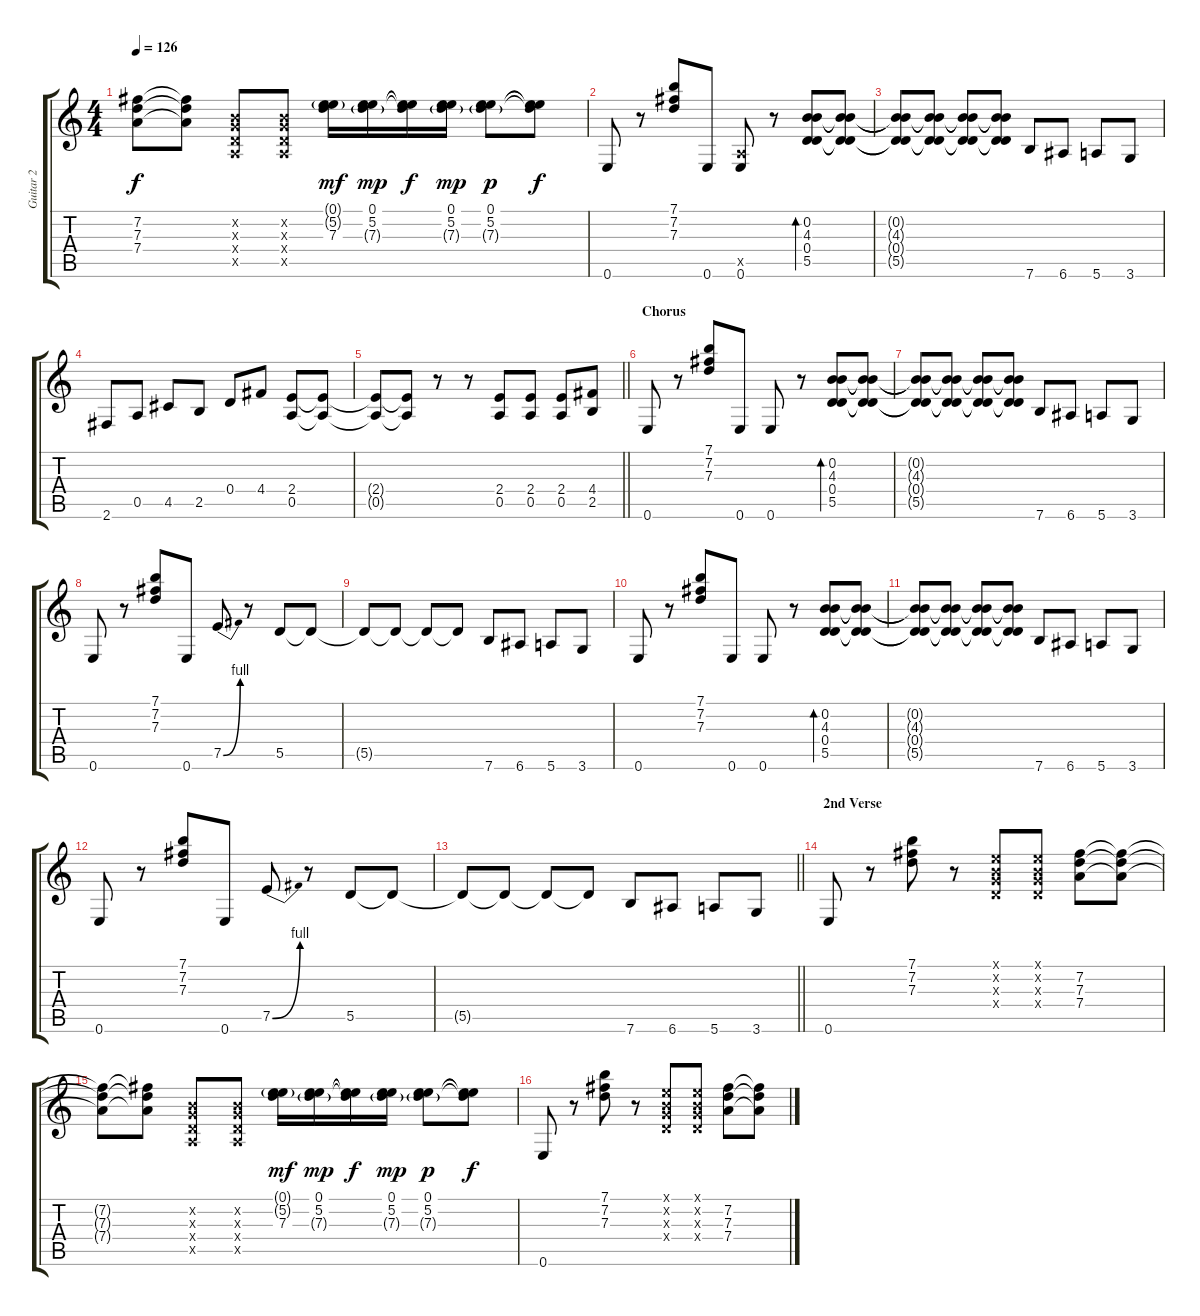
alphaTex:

\track ("Guitar 2" "Guitar 2") {instrument overdrivenguitar}
\staff {score tabs}
\tuning (E4 B3 G3 D3 A2 E2) {hide}
\ts (4 4)
\tempo 126
\clef g2
\ks c
(7.2{t} 7.3{t} 7.4{t}).8{dy f} (7.2{t} 7.3{t} 7.4{t}).8 (0.2{x} 0.3{x} 0.4{x} 0.5{x}).8 (0.2{x} 0.3{x} 0.4{x} 0.5{x}).8 (0.1{g} 5.2{g} 7.3).16{dy mf} (0.1 5.2 7.3{g}).16{dy mp} (0.1{t} 5.2{t} 7.3{t}).16{dy f} (0.1 5.2 7.3{g}).16{dy mp} (0.1 5.2 7.3{g}).8{dy p} (0.1{t} 5.2{t} 7.3{t}).8{dy f} |
0.6.8 r.8 (7.1 7.2 7.3).8 0.6.8 (0.5{x} 0.6).8 r.8 (0.2 4.3 0.4 5.5).8{bd 30} (0.2{t} 4.3{t} 0.4{t} 5.5{t}).8 |
(0.2{t} 4.3{t} 0.4{t} 5.5{t}).8 (0.2{t} 4.3{t} 0.4{t} 5.5{t}).8 (0.2{t} 4.3{t} 0.4{t} 5.5{t}).8 (0.2{t} 4.3{t} 0.4{t} 5.5{t}).8 7.6.8 6.6.8 5.6.8 3.6.8 |
2.6.8 0.5.8 4.5.8 2.5.8 0.4.8 4.4.8 (2.4 0.5).8 (2.4{t} 0.5{t}).8 |
\barLineRight lightlight
(2.4{t} 0.5{t}).8 (2.4{t} 0.5{t}).8 r.8 r.8 (2.4 0.5).8 (2.4 0.5).8 (2.4 0.5).8 (4.4 2.5).8 |
\section ("" "Chorus")
0.6.8 r.8 (7.1 7.2 7.3).8 0.6.8 0.6.8 r.8 (0.2 4.3 0.4 5.5).8{bd 30} (0.2{t} 4.3{t} 0.4{t} 5.5{t}).8 |
(0.2{t} 4.3{t} 0.4{t} 5.5{t}).8 (0.2{t} 4.3{t} 0.4{t} 5.5{t}).8 (0.2{t} 4.3{t} 0.4{t} 5.5{t}).8 (0.2{t} 4.3{t} 0.4{t} 5.5{t}).8 7.6.8 6.6.8 5.6.8 3.6.8 |
0.6.8 r.8 (7.1 7.2 7.3).8 0.6.8 7.5{be (bend 0 0 60 4)}.8 r.8 5.5.8 5.5{t}.8 |
5.5{t}.8 5.5{t}.8 5.5{t}.8 5.5{t}.8 7.6.8 6.6.8 5.6.8 3.6.8 |
0.6.8 r.8 (7.1 7.2 7.3).8 0.6.8 0.6.8 r.8 (0.2 4.3 0.4 5.5).8{bd 30} (0.2{t} 4.3{t} 0.4{t} 5.5{t}).8 |
(0.2{t} 4.3{t} 0.4{t} 5.5{t}).8 (0.2{t} 4.3{t} 0.4{t} 5.5{t}).8 (0.2{t} 4.3{t} 0.4{t} 5.5{t}).8 (0.2{t} 4.3{t} 0.4{t} 5.5{t}).8 7.6.8 6.6.8 5.6.8 3.6.8 |
0.6.8 r.8 (7.1 7.2 7.3).8 0.6.8 7.5{be (bend 0 0 60 4)}.8 r.8 5.5.8 5.5{t}.8 |
\barLineRight lightlight
5.5{t}.8 5.5{t}.8 5.5{t}.8 5.5{t}.8 7.6.8 6.6.8 5.6.8 3.6.8 |
\section ("" "2nd Verse")
0.6.8 r.8 (7.1 7.2 7.3).8 r.8 (0.1{x} 0.2{x} 0.3{x} 0.4{x}).8 (0.1{x} 0.2{x} 0.3{x} 0.4{x}).8 (7.2 7.3 7.4).8 (7.2{t} 7.3{t} 7.4{t}).8 |
(7.2{t} 7.3{t} 7.4{t}).8 (7.2{t} 7.3{t} 7.4{t}).8 (0.2{x} 0.3{x} 0.4{x} 0.5{x}).8 (0.2{x} 0.3{x} 0.4{x} 0.5{x}).8 (0.1{g} 5.2{g} 7.3).16{dy mf} (0.1 5.2 7.3{g}).16{dy mp} (0.1{t} 5.2{t} 7.3{t}).16{dy f} (0.1 5.2 7.3{g}).16{dy mp} (0.1 5.2 7.3{g}).8{dy p} (0.1{t} 5.2{t} 7.3{t}).8{dy f} |
0.6.8 r.8 (7.1 7.2 7.3).8 r.8 (0.1{x} 0.2{x} 0.3{x} 0.4{x}).8 (0.1{x} 0.2{x} 0.3{x} 0.4{x}).8 (7.2 7.3 7.4).8 (7.2{t} 7.3{t} 7.4{t}).8
